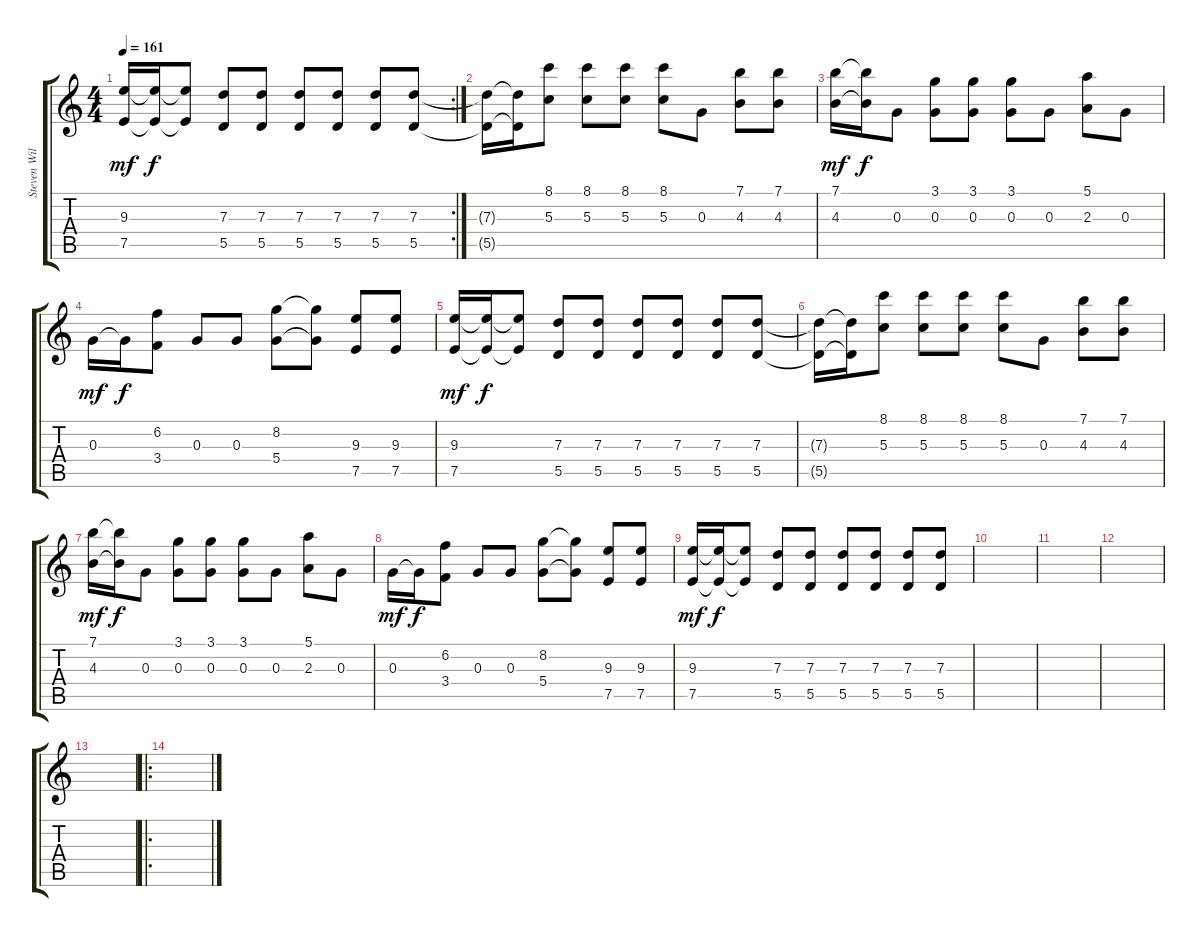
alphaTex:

\track ("Steven Wilson (Guitar 4)" "Steven Wil") {instrument acousticguitarsteel}
\staff {score tabs}
\tuning (E4 B3 G3 D3 A2 D2) {hide}
\rc 2
\ts (4 4)
\tempo 161
\clef g2
\ks c
(9.3 7.5).16{dy mf} (9.3{t} 7.5{t}).16{dy f} (9.3{t} 7.5{t}).8 (7.3 5.5).8 (7.3 5.5).8 (7.3 5.5).8 (7.3 5.5).8 (7.3 5.5).8 (7.3 5.5).8 |
(7.3{t} 5.5{t}).16 (7.3{t} 5.5{t}).16 (8.1 5.3).8{volume 11 balance 8} (8.1 5.3).8 (8.1 5.3).8 (8.1 5.3).8 0.3.8 (7.1 4.3).8 (7.1 4.3).8 |
(7.1 4.3).16{dy mf} (7.1{t} 4.3{t}).16{dy f} 0.3.8 (3.1 0.3).8 (3.1 0.3).8 (3.1 0.3).8 0.3.8 (5.1 2.3).8 0.3.8 |
0.3.16{dy mf} 0.3{t}.16{dy f} (6.2 3.4).8 0.3.8 0.3.8 (8.2 5.4).8 (8.2{t} 5.4{t}).8 (9.3 7.5).8 (9.3 7.5).8 |
(9.3 7.5).16{dy mf} (9.3{t} 7.5{t}).16{dy f} (9.3{t} 7.5{t}).8 (7.3 5.5).8 (7.3 5.5).8 (7.3 5.5).8 (7.3 5.5).8 (7.3 5.5).8 (7.3 5.5).8 |
(7.3{t} 5.5{t}).16 (7.3{t} 5.5{t}).16 (8.1 5.3).8{volume 11 balance 8} (8.1 5.3).8 (8.1 5.3).8 (8.1 5.3).8 0.3.8 (7.1 4.3).8 (7.1 4.3).8 |
(7.1 4.3).16{dy mf} (7.1{t} 4.3{t}).16{dy f} 0.3.8 (3.1 0.3).8 (3.1 0.3).8 (3.1 0.3).8 0.3.8 (5.1 2.3).8 0.3.8 |
0.3.16{dy mf} 0.3{t}.16{dy f} (6.2 3.4).8 0.3.8 0.3.8 (8.2 5.4).8 (8.2{t} 5.4{t}).8 (9.3 7.5).8 (9.3 7.5).8 |
(9.3 7.5).16{dy mf} (9.3{t} 7.5{t}).16{dy f} (9.3{t} 7.5{t}).8 (7.3 5.5).8 (7.3 5.5).8 (7.3 5.5).8 (7.3 5.5).8 (7.3 5.5).8 (7.3 5.5).8 |
|
|
|
|
\ro
